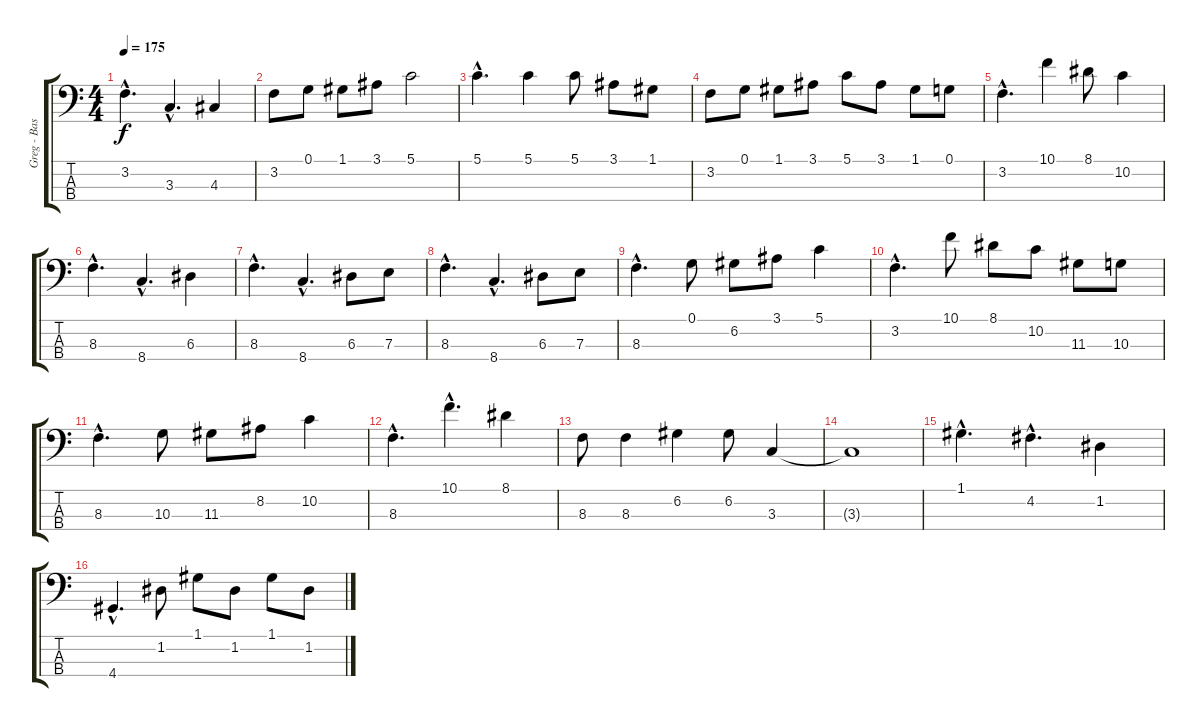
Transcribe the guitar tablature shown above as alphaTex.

\track ("Greg - Bass" "Greg - Bas") {instrument electricbasspick}
\staff {score tabs}
\tuning (G2 D2 A1 E1) {hide}
\ts (4 4)
\tempo 175
\clef f4
\ks c
3.2{hac}.4{d dy f} 3.3{hac}.4{d} 4.3.4 |
3.2.8 0.1.8 1.1.8 3.1.8 5.1.2 |
5.1{hac}.4{d} 5.1.4 5.1.8 3.1.8 1.1.8 |
3.2.8 0.1.8 1.1.8 3.1.8 5.1.8 3.1.8 1.1.8 0.1.8 |
3.2{hac}.4{d} 10.1.4 8.1.8 10.2.4 |
8.3{hac}.4{d} 8.4{hac}.4{d} 6.3.4 |
8.3{hac}.4{d} 8.4{hac}.4{d} 6.3.8 7.3.8 |
8.3{hac}.4{d} 8.4{hac}.4{d} 6.3.8 7.3.8 |
8.3{hac}.4{d} 0.1.8 6.2.8 3.1.8 5.1.4 |
3.2{hac}.4{d} 10.1.8 8.1.8 10.2.8 11.3.8 10.3.8 |
8.3{hac}.4{d} 10.3.8 11.3.8 8.2.8 10.2.4 |
8.3{hac}.4{d} 10.1{hac}.4{d} 8.1.4 |
8.3.8 8.3.4 6.2.4 6.2.8 3.3.4 |
3.3{t}.1 |
1.1{hac}.4{d} 4.2{hac}.4{d} 1.2.4 |
4.4{hac}.4{d} 1.2.8 1.1.8 1.2.8 1.1.8 1.2.8
